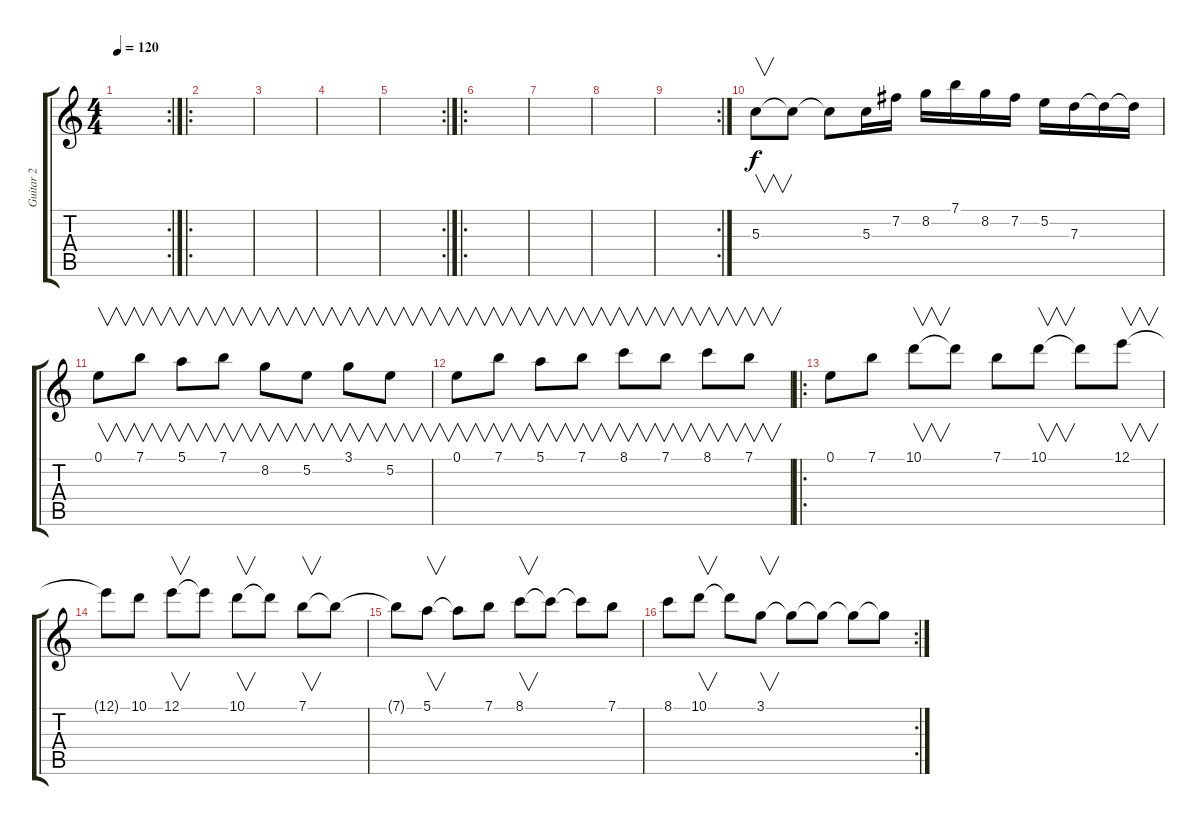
\track ("Guitar 2" "Guitar 2") {instrument electricguitarjazz}
\staff {score tabs}
\tuning (E4 B3 G3 D3 A2 E2) {hide}
\rc 2
\ts (4 4)
\tempo 120
\clef g2
\ks c
|
\ro
|
|
|
\rc 2
|
\ro
|
|
|
\rc 2
|
5.3.8{v} 5.3{t}.8 5.3{t}.8 5.3.16 7.2.16 8.2.16 7.1.16 8.2.16 7.2.16 5.2.16 7.3.16 7.3{t}.16 7.3{t}.16 |
0.1.8{v} 7.1.8{v} 5.1.8{v} 7.1.8{v} 8.2.8{v} 5.2.8{v} 3.1.8{v} 5.2.8{v} |
0.1.8{v} 7.1.8{v} 5.1.8{v} 7.1.8{v} 8.1.8{v} 7.1.8{v} 8.1.8{v} 7.1.8{v} |
\ro
0.1.8 7.1.8 10.1.8{v} 10.1{t}.8 7.1.8 10.1.8{v} 10.1{t}.8 12.1.8{v} |
12.1{t}.8 10.1.8 12.1.8{v} 12.1{t}.8 10.1.8{v} 10.1{t}.8 7.1.8{v} 7.1{t}.8 |
7.1{t}.8 5.1.8{v} 5.1{t}.8 7.1.8 8.1.8{v} 8.1{t}.8 8.1{t}.8 7.1.8 |
\rc 2
8.1.8 10.1.8{v} 10.1{t}.8 3.1.8{v} 3.1{t}.8 3.1{t}.8 3.1{t}.8 3.1{t}.8
